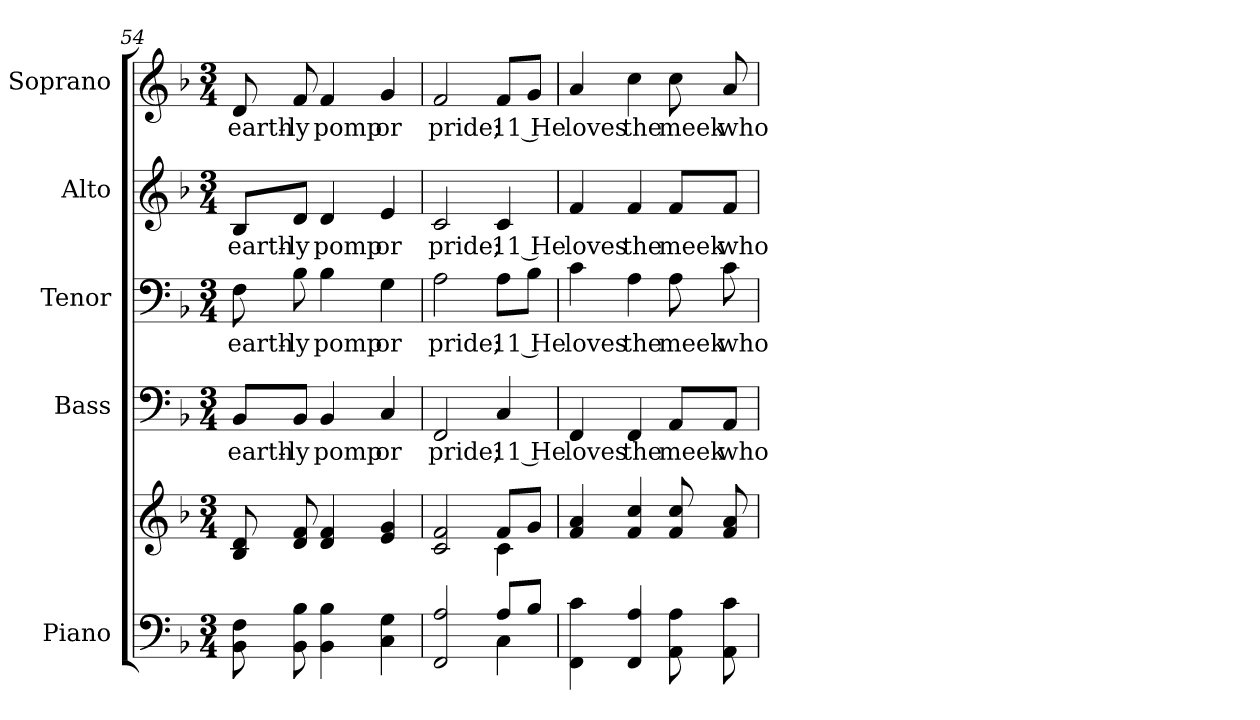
**kern	**kern	**kern	**text	**kern	**text	**kern	**text	**kern	**text
*part5	*part5	*part4	*part4	*part3	*part3	*part2	*part2	*part1	*part1
*staff6	*staff5	*staff4	*staff4	*staff3	*staff3	*staff2	*staff2	*staff1	*staff1
*I"Piano	*	*I"Bass	*	*I"Tenor	*	*I"Alto	*	*I"Soprano	*
*I'Pno.	*	*I'B.	*	*I'T.	*	*I'A.	*	*I'S.	*
*clefF4	*clefG2	*clefF4	*	*clefF4	*	*clefG2	*	*clefG2	*
*k[b-]	*k[b-]	*k[b-]	*	*k[b-]	*	*k[b-]	*	*k[b-]	*
*F:	*F:	*F:	*	*F:	*	*F:	*	*F:	*
*M3/4	*M3/4	*M3/4	*	*M3/4	*	*M3/4	*	*M3/4	*
=54	=54	=54	=54	=54	=54	=54	=54	=54	=54
!	!	!	!LO:LY:b:color=#000000	!	!	!	!	!	!
!	!	!	!	!	!LO:LY:b:color=#000000	!	!	!	!
!	!	!	!	!	!	!	!LO:LY:b:color=#000000	!	!
!	!	!	!	!	!	!	!	!	!LO:LY:b:color=#000000
8BB-i\ 8Fi	8B-i/ 8di	8BB-i/L	earth-	8Fi\	earth-	8B-i/L	earth-	8di/	earth-
!	!	!	!LO:LY:b:color=#000000	!	!	!	!	!	!
!	!	!	!	!	!LO:LY:b:color=#000000	!	!	!	!
!	!	!	!	!	!	!	!LO:LY:b:color=#000000	!	!
!	!	!	!	!	!	!	!	!	!LO:LY:b:color=#000000
8BB-i\ 8B-i	8di/ 8fi	8BB-i/J	-ly	8B-i\	-ly	8di/J	-ly	8fi/	-ly
!	!	!	!LO:LY:b:color=#000000	!	!	!	!	!	!
!	!	!	!	!	!LO:LY:b:color=#000000	!	!	!	!
!	!	!	!	!	!	!	!LO:LY:b:color=#000000	!	!
!	!	!	!	!	!	!	!	!	!LO:LY:b:color=#000000
4BB-i\ 4B-i	4di/ 4fi	4BB-i/	pomp	4B-i\	pomp	4di/	pomp	4fi/	pomp
!	!	!	!LO:LY:b:color=#000000	!	!	!	!	!	!
!	!	!	!	!	!LO:LY:b:color=#000000	!	!	!	!
!	!	!	!	!	!	!	!LO:LY:b:color=#000000	!	!
!	!	!	!	!	!	!	!	!	!LO:LY:b:color=#000000
4Ci\ 4Gi	4ei/ 4gi	4Ci/	or	4Gi\	or	4ei/	or	4gi/	or
!!LO:PB:g=z
=55	=55	=55	=55	=55	=55	=55	=55	=55	=55
*^	*^	*	*	*	*	*	*	*	*
!	!	!	!	!	!LO:LY:b:color=#000000	!	!	!	!	!	!
!	!	!	!	!	!	!	!LO:LY:b:color=#000000	!	!	!	!
!	!	!	!	!	!	!	!	!	!LO:LY:b:color=#000000	!	!
!	!	!	!	!	!	!	!	!	!	!	!LO:LY:b:color=#000000
2FFi/ 2Ai	2ryy	2ci/ 2fi	2ryy	2FFi/	pride;	2Ai\	pride;	2ci/	pride;	2fi/	pride;
!	!	!	!	!	!LO:LY:b:color=#000000	!	!	!	!	!	!
!	!	!	!	!	!	!	!LO:LY:b:color=#000000	!	!	!	!
!	!	!	!	!	!	!	!	!	!LO:LY:b:color=#000000	!	!
!	!	!	!	!	!	!	!	!	!	!	!LO:LY:b:color=#000000
8Ai/L	4Ci\	8fi/L	4ci\	4Ci/	11 He	8Ai\L	11 He	4ci/	11 He	8fi/L	11 He
8B-i/J	.	8gi/J	.	.	.	8B-i\J	.	.	.	8gi/J	.
*v	*v	*	*	*	*	*	*	*	*	*	*
*	*v	*v	*	*	*	*	*	*	*	*
=56	=56	=56	=56	=56	=56	=56	=56	=56	=56
!	!	!	!LO:LY:b:color=#000000	!	!	!	!	!	!
!	!	!	!	!	!LO:LY:b:color=#000000	!	!	!	!
!	!	!	!	!	!	!	!LO:LY:b:color=#000000	!	!
!	!	!	!	!	!	!	!	!	!LO:LY:b:color=#000000
4FFi\ 4ci	4fi/ 4ai	4FFi/	loves	4ci\	loves	4fi/	loves	4ai/	loves
!	!	!	!LO:LY:b:color=#000000	!	!	!	!	!	!
!	!	!	!	!	!LO:LY:b:color=#000000	!	!	!	!
!	!	!	!	!	!	!	!LO:LY:b:color=#000000	!	!
!	!	!	!	!	!	!	!	!	!LO:LY:b:color=#000000
4FFi/ 4Ai	4fi/ 4cci	4FFi/	the	4Ai\	the	4fi/	the	4cci\	the
!	!	!	!LO:LY:b:color=#000000	!	!	!	!	!	!
!	!	!	!	!	!LO:LY:b:color=#000000	!	!	!	!
!	!	!	!	!	!	!	!LO:LY:b:color=#000000	!	!
!	!	!	!	!	!	!	!	!	!LO:LY:b:color=#000000
8AAi\ 8Ai	8fi/ 8cci	8AAi/L	meek	8Ai\	meek	8fi/L	meek	8cci\	meek
!	!	!	!LO:LY:b:color=#000000	!	!	!	!	!	!
!	!	!	!	!	!LO:LY:b:color=#000000	!	!	!	!
!	!	!	!	!	!	!	!LO:LY:b:color=#000000	!	!
!	!	!	!	!	!	!	!	!	!LO:LY:b:color=#000000
8AAi\ 8ci	8fi/ 8ai	8AAi/J	who	8ci\	who	8fi/J	who	8ai/	who
=	=	=	=	=	=	=	=	=	=
*-	*-	*-	*-	*-	*-	*-	*-	*-	*-
